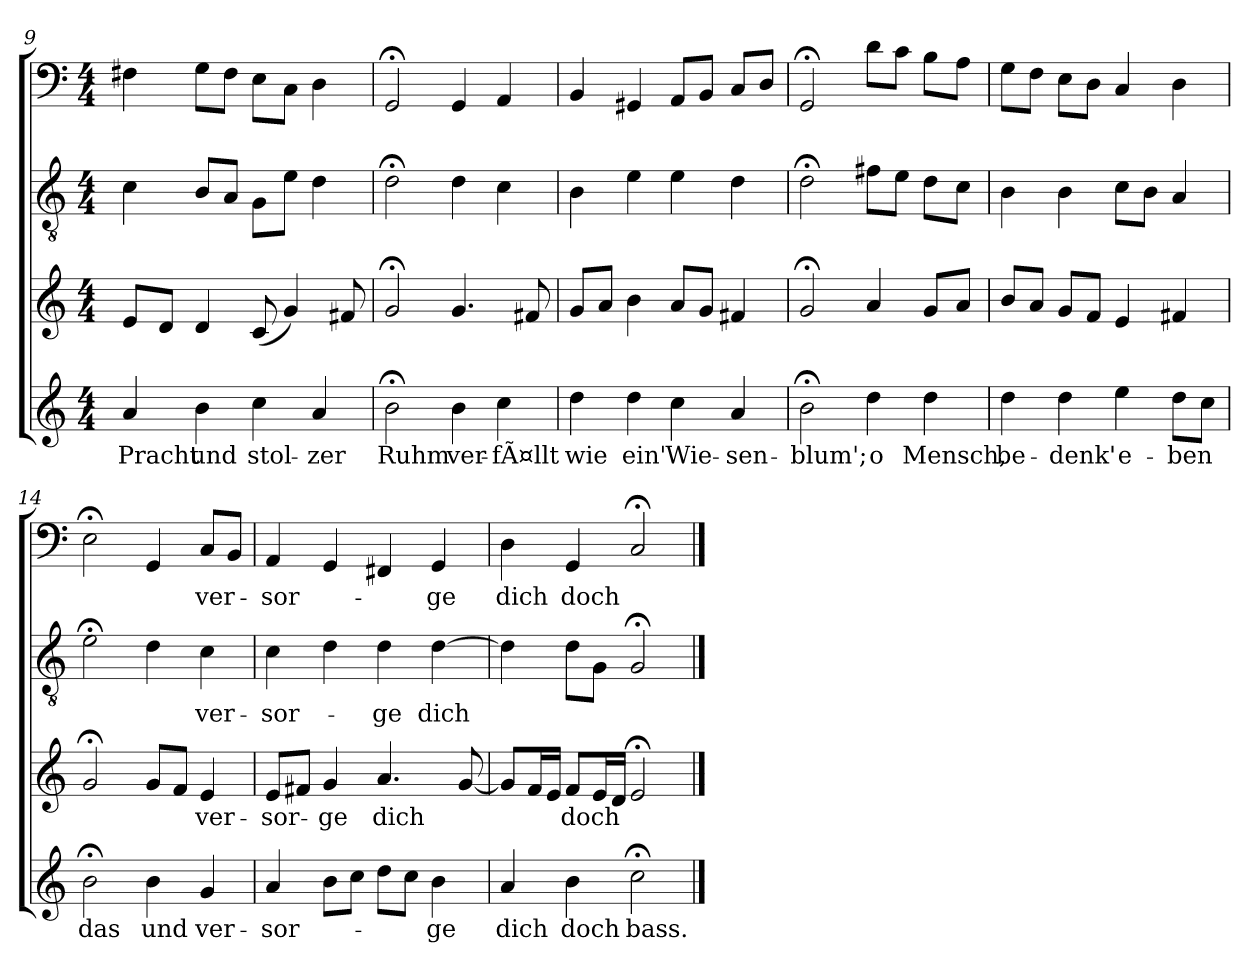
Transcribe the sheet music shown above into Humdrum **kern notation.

**kern	**text	**kern	**text	**kern	**text	**kern	**text
*part4	*part4	*part3	*part3	*part2	*part2	*part1	*part1
*staff4	*staff4	*staff3	*staff3	*staff2	*staff2	*staff1	*staff1
*clefG2	*	*clefG2	*	*clefGv2	*	*clefF4	*
*k[]	*	*k[]	*	*k[]	*	*k[]	*
*C:	*	*C:	*	*C:	*	*C:	*
*M4/4	*	*M4/4	*	*M4/4	*	*M4/4	*
=9	=9	=9	=9	=9	=9	=9	=9
4a	Pracht	8eL	.	4c	.	4F#X	.
.	.	8dJ	.	.	.	.	.
4b	und	4d	.	8BL	.	8GL	.
.	.	.	.	8AJ	.	8F#J	.
4cc	stol-	(8c	.	8GL	.	8EL	.
.	.	4g)	.	8eJ	.	8CJ	.
4a	-zer	.	.	4d	.	4D	.
.	.	8f#X	.	.	.	.	.
=10	=10	=10	=10	=10	=10	=10	=10
2b;<	Ruhm	2g;<	.	2d;<	.	2GG;<	.
4b	ver-	4.g	.	4d	.	4GG	.
4cc	-fÃ¤llt	.	.	4c	.	4AA	.
.	.	8f#X	.	.	.	.	.
=11	=11	=11	=11	=11	=11	=11	=11
4dd	wie	8gL	.	4B	.	4BB	.
.	.	8aJ	.	.	.	.	.
4dd	ein'	4b	.	4e	.	4GG#X	.
4cc	Wie-	8aL	.	4e	.	8AAL	.
.	.	8gJ	.	.	.	8BBJ	.
4a	-sen-	4f#X	.	4d	.	8CL	.
.	.	.	.	.	.	8DJ	.
=12	=12	=12	=12	=12	=12	=12	=12
2b;<	-blum';	2g;<	.	2d;<	.	2GG;<	.
4dd	o	4a	.	8f#XL	.	8dL	.
.	.	.	.	8eJ	.	8cJ	.
4dd	Mensch,	8gL	.	8dL	.	8BL	.
.	.	8aJ	.	8cJ	.	8AJ	.
=13	=13	=13	=13	=13	=13	=13	=13
4dd	be-	8bL	.	4B	.	8GL	.
.	.	8aJ	.	.	.	8FJ	.
4dd	-denk'	8gL	.	4B	.	8EL	.
.	.	8fJ	.	.	.	8DJ	.
4ee	e-	4e	.	8cL	.	4C	.
.	.	.	.	8BJ	.	.	.
8ddL	-ben	4f#X	.	4A	.	4D	.
8ccJ	.	.	.	.	.	.	.
=14	=14	=14	=14	=14	=14	=14	=14
2b;<	das	2g;<	.	2e;<	.	2E;<	.
4b	und	8gL	.	4d	.	4GG	.
.	.	8fJ	.	.	.	.	.
4g	ver-	4e	ver-	4c	ver-	8CL	ver-
.	.	.	.	.	.	8BBJ	.
=15	=15	=15	=15	=15	=15	=15	=15
4a	-sor-	8eL	-sor-	4c	-sor-	4AA	-sor-
.	.	8f#XJ	.	.	.	.	.
8bL	.	4g	-ge	4d	.	4GG	.
8ccJ	.	.	.	.	.	.	.
8ddL	.	4.a	dich	4d	-ge	4FF#X	.
8ccJ	.	.	.	.	.	.	.
4b	-ge	.	.	[4d	dich	4GG	-ge
.	.	[8g	.	.	.	.	.
=16	=16	=16	=16	=16	=16	=16	=16
4a	dich	8gL]	.	4d]	.	4D	dich
.	.	16fL	.	.	.	.	.
.	.	16eJJ	.	.	.	.	.
4b	doch	8fL	doch	8dL	.	4GG	doch
.	.	16eL	.	8GJ	.	.	.
.	.	16dJJ	.	.	.	.	.
2cc;<	bass.	2e;<	.	2G;<	.	2C;<	.
==	==	==	==	==	==	==	==
*-	*-	*-	*-	*-	*-	*-	*-
